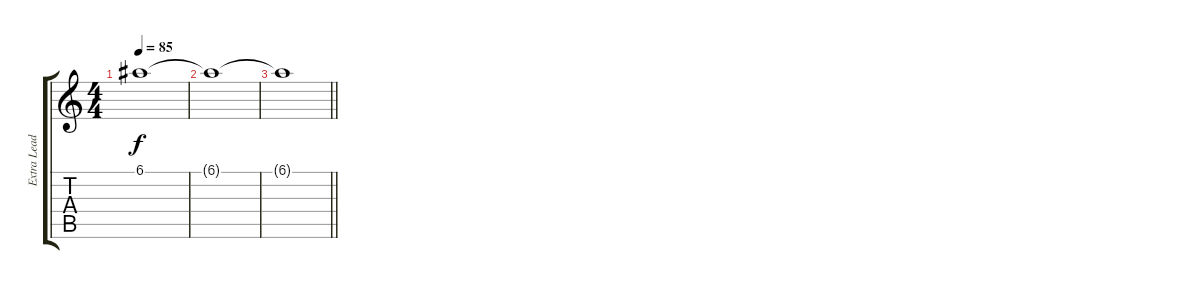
\track ("Extra Lead" "Extra Lead") {instrument electricguitarclean}
\staff {score tabs}
\tuning (E4 B3 G3 D3 A2 E2) {hide}
\ts (4 4)
\tempo 85
\clef g2
\ks c
6.1{t}.1{dy f} |
6.1{t}.1 |
\barLineRight lightlight
6.1{t}.1
